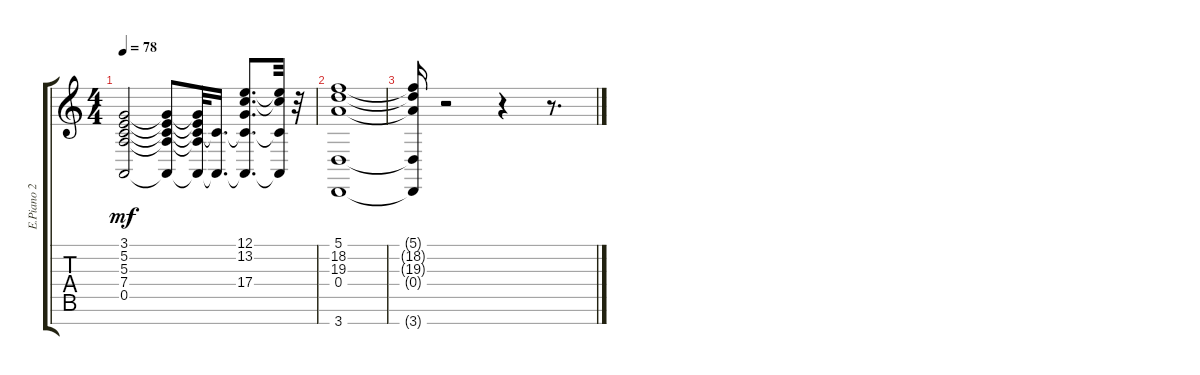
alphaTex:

\track ("E.Piano 2            (Staff 1)" "E.Piano 2 ") {instrument electricpiano1}
\staff {score tabs}
\tuning (E4 B3 G3 D3 A2 E2 B1) {hide}
\ts (4 4)
\tempo 78
\clef g2
\ks c
(3.1 5.2 5.3 7.4 0.5).2{dy mf} (3.1{t} 5.2{t} 5.3{t} 7.4{t} 0.5{t}).8 (3.1{t} 5.2{t} 5.3{t} 7.4{t} 0.5{t}).32 (5.3{t} 0.5{t}).16{d} (12.1 13.2 5.3{t} 17.4 0.5{t}).8{d} (12.1{t} 13.2{t} 5.3{t} 0.5{t}).32 r.32 |
(5.1 18.2 19.3 0.4 3.7).1 |
(5.1{t} 18.2{t} 19.3{t} 0.4{t} 3.7{t}).16 r.2 r.4 r.8{d}
